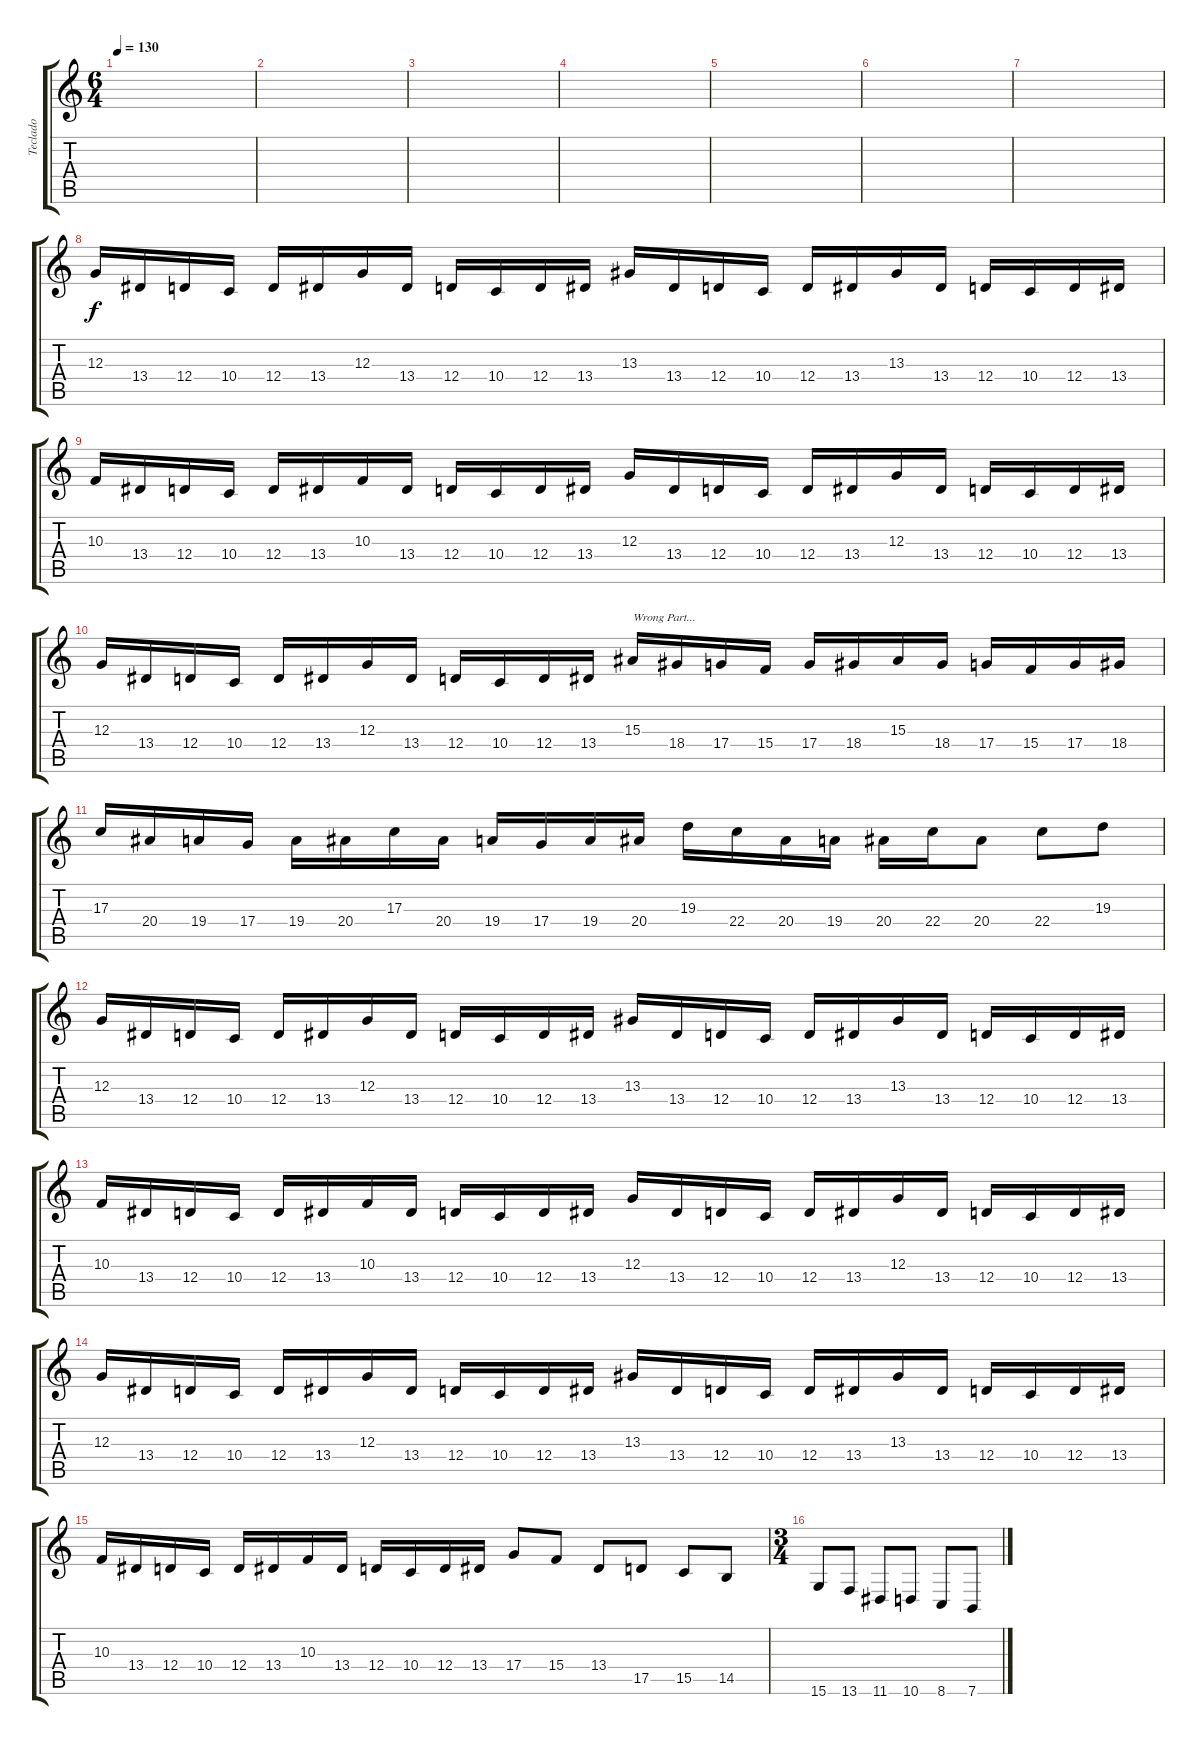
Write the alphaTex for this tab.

\track ("Teclado" "Teclado") {instrument harpsichord}
\staff {score tabs}
\tuning (E4 B3 G3 D3 A2 E2) {hide}
\ts (6 4)
\tempo 130
\clef g2
\ks c
|
|
|
|
|
|
|
12.3.16 13.4.16 12.4.16 10.4.16 12.4.16 13.4.16 12.3.16 13.4.16 12.4.16 10.4.16 12.4.16 13.4.16 13.3.16 13.4.16 12.4.16 10.4.16 12.4.16 13.4.16 13.3.16 13.4.16 12.4.16 10.4.16 12.4.16 13.4.16 |
10.3.16 13.4.16 12.4.16 10.4.16 12.4.16 13.4.16 10.3.16 13.4.16 12.4.16 10.4.16 12.4.16 13.4.16 12.3.16 13.4.16 12.4.16 10.4.16 12.4.16 13.4.16 12.3.16 13.4.16 12.4.16 10.4.16 12.4.16 13.4.16 |
12.3.16 13.4.16 12.4.16 10.4.16 12.4.16 13.4.16 12.3.16 13.4.16 12.4.16 10.4.16 12.4.16 13.4.16 15.3.16{txt "Wrong Part..."} 18.4.16 17.4.16 15.4.16 17.4.16 18.4.16 15.3.16 18.4.16 17.4.16 15.4.16 17.4.16 18.4.16 |
17.3.16 20.4.16 19.4.16 17.4.16 19.4.16 20.4.16 17.3.16 20.4.16 19.4.16 17.4.16 19.4.16 20.4.16 19.3.16 22.4.16 20.4.16 19.4.16 20.4.16 22.4.16 20.4.8 22.4.8 19.3.8 |
12.3.16 13.4.16 12.4.16 10.4.16 12.4.16 13.4.16 12.3.16 13.4.16 12.4.16 10.4.16 12.4.16 13.4.16 13.3.16 13.4.16 12.4.16 10.4.16 12.4.16 13.4.16 13.3.16 13.4.16 12.4.16 10.4.16 12.4.16 13.4.16 |
10.3.16 13.4.16 12.4.16 10.4.16 12.4.16 13.4.16 10.3.16 13.4.16 12.4.16 10.4.16 12.4.16 13.4.16 12.3.16 13.4.16 12.4.16 10.4.16 12.4.16 13.4.16 12.3.16 13.4.16 12.4.16 10.4.16 12.4.16 13.4.16 |
12.3.16 13.4.16 12.4.16 10.4.16 12.4.16 13.4.16 12.3.16 13.4.16 12.4.16 10.4.16 12.4.16 13.4.16 13.3.16 13.4.16 12.4.16 10.4.16 12.4.16 13.4.16 13.3.16 13.4.16 12.4.16 10.4.16 12.4.16 13.4.16 |
10.3.16 13.4.16 12.4.16 10.4.16 12.4.16 13.4.16 10.3.16 13.4.16 12.4.16 10.4.16 12.4.16 13.4.16 17.4.8 15.4.8 13.4.8 17.5.8 15.5.8 14.5.8 |
\ts (3 4)
15.6.8 13.6.8 11.6.8 10.6.8 8.6.8 7.6.8
